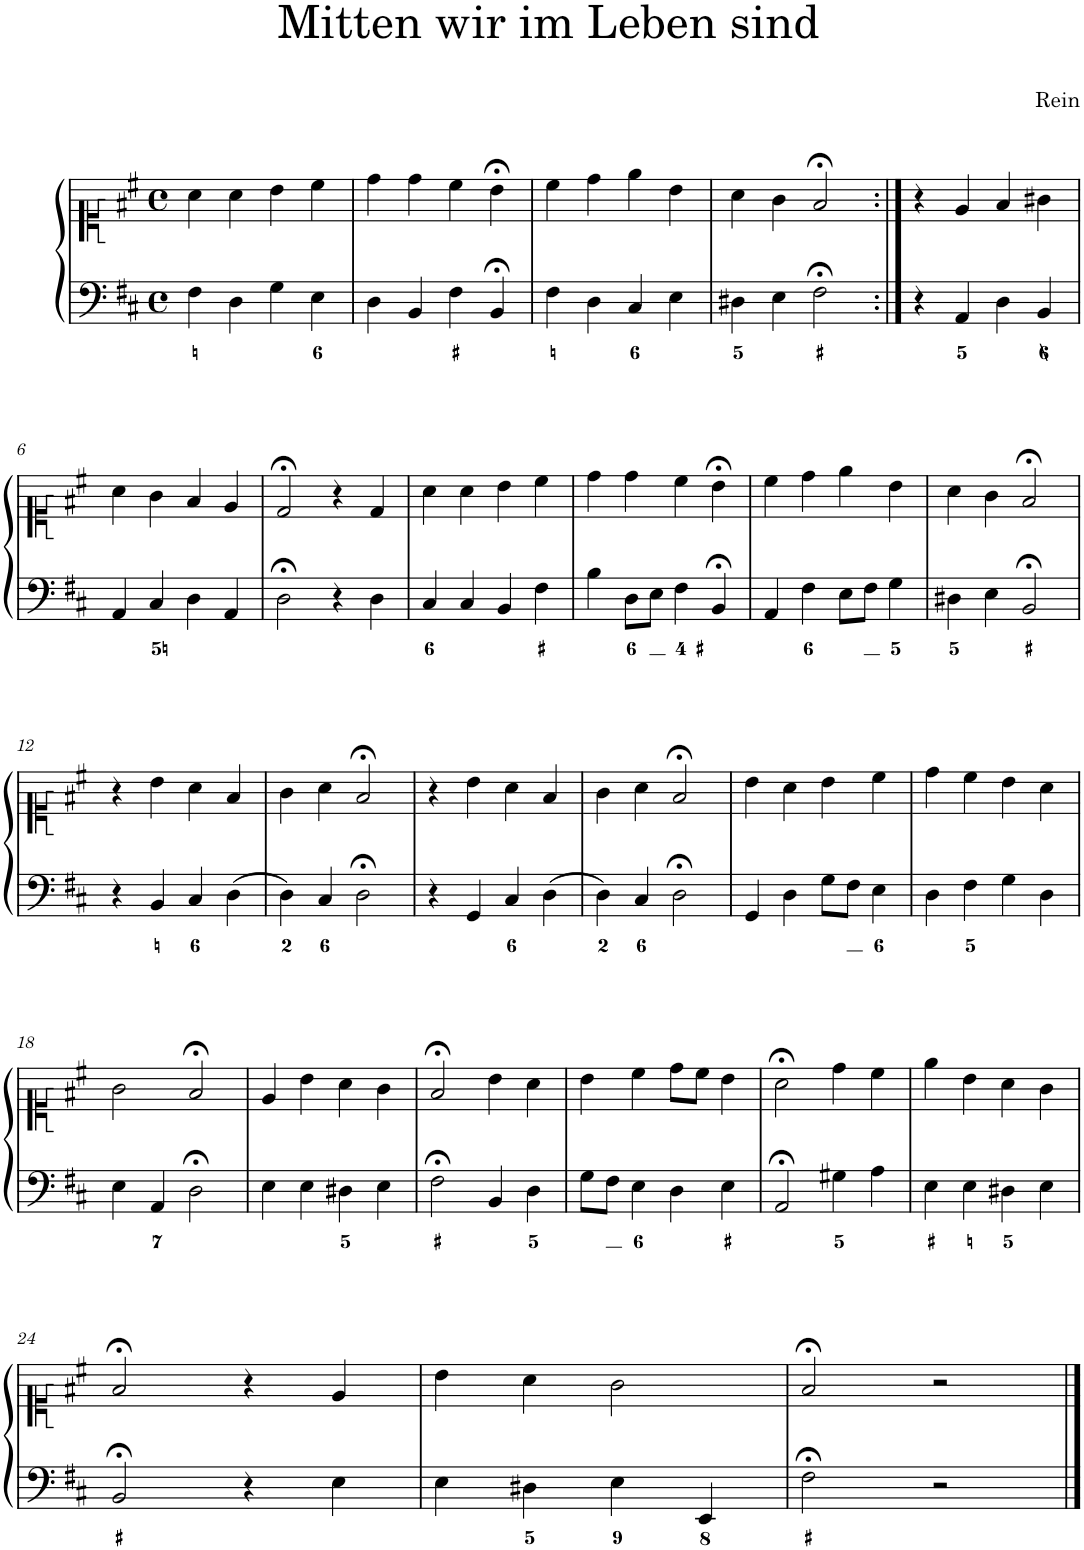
**kern	**kern
*part1	*part1
*staff2	*staff1
*I"Piano	*
*I'Pno.	*
*clefF4	*clefC1
*k[f#c#]	*k[f#c#]
*M4/4	*M4/4
*met(c)	*met(c)
=1	=1
4F#\	4a\
4D\	4a\
4G\	4b\
4E\	4cc#\
=2	=2
4D\	4dd\
4BB/	4dd\
4F#\	4cc#\
4BB;</	4b;<\
=3	=3
4F#\	4cc#\
4D\	4dd\
4C#/	4ee\
4E\	4b\
=4	=4
4D#X\	4a\
4E\	4g\
2F#;<\	2f#;</
=5:|!	=5:|!
4r	4r
4AA/	4e/
4D\	4f#/
4BB/	4g#X\
!!LO:LB:g=z
=6	=6
4AA/	4a\
4C#/	4g\
4D\	4f#/
4AA/	4e/
=7	=7
2D;<\	2d;</
4r	4r
4D\	4d/
=8	=8
4C#/	4a\
4C#/	4a\
4BB/	4b\
4F#\	4cc#\
=9	=9
4B\	4dd\
8D\L	4dd\
8E\J	.
4F#\	4cc#\
4BB;</	4b;<\
=10	=10
4AA/	4cc#\
4F#\	4dd\
8E\L	4ee\
8F#\J	.
4G\	4b\
=11	=11
4D#X\	4a\
4E\	4g\
2BB;</	2f#;</
!!LO:LB:g=z
=12	=12
4r	4r
4BB/	4b\
4C#/	4a\
4D\	4f#/
=13	=13
4D\	4g\
4C#/	4a\
2D;<\	2f#;</
=14	=14
4r	4r
4GG/	4b\
4C#/	4a\
4D\	4f#/
=15	=15
4D\	4g\
4C#/	4a\
2D;<\	2f#;</
=16	=16
4GG/	4b\
4D\	4a\
8G\L	4b\
8F#\J	.
4E\	4cc#\
=17	=17
4D\	4dd\
4F#\	4cc#\
4G\	4b\
4D\	4a\
!!LO:LB:g=z
=18	=18
4E\	2g\
4AA/	.
2D;<\	2f#;</
=19	=19
4E\	4e/
4E\	4b\
4D#X\	4a\
4E\	4g\
=20	=20
2F#;<\	2f#;</
4BB/	4b\
4D\	4a\
=21	=21
8G\L	4b\
8F#\J	.
4E\	4cc#\
4D\	8dd\L
.	8cc#\J
4E\	4b\
=22	=22
2AA;</	2a;<\
4G#X\	4dd\
4A\	4cc#\
=23	=23
4E\	4ee\
4E\	4b\
4D#X\	4a\
4E\	4g\
!!LO:LB:g=z
=24	=24
2BB;</	2f#;</
4r	4r
4E\	4e/
=25	=25
4E\	4b\
4D#X\	4a\
4E\	2g\
4EE/	.
=26	=26
2F#;<\	2f#;</
2r	2r
==	==
*-	*-
